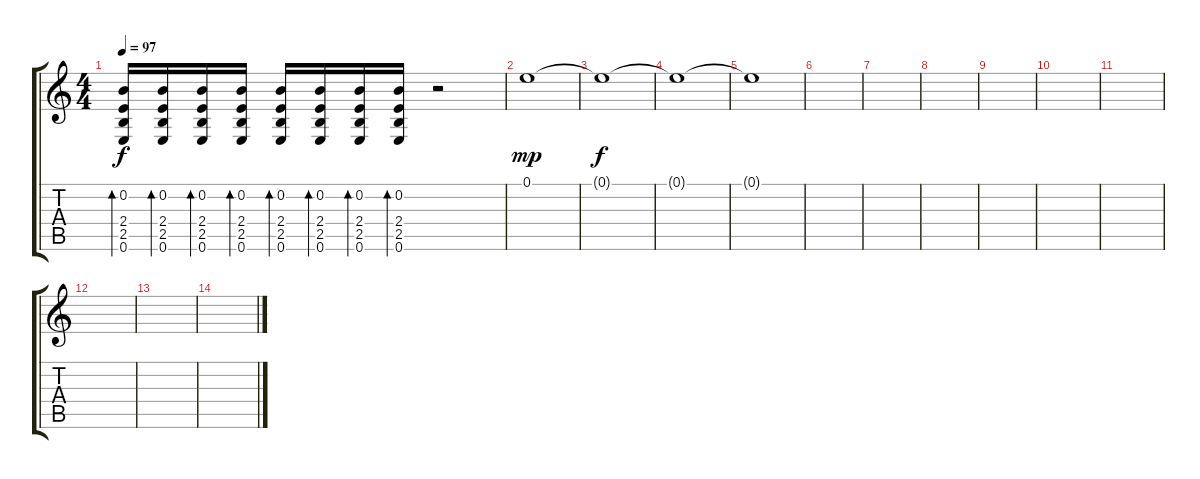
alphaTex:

\track "" {instrument electricguitarclean}
\staff {score tabs}
\tuning (E4 B3 G3 D3 A2 E2) {hide}
\ts (4 4)
\tempo 97
\clef g2
\ks c
(0.2 2.4 2.5 0.6).16{bd 30 dy f} (0.2 2.4 2.5 0.6).16{bd 30} (0.2 2.4 2.5 0.6).16{bd 30} (0.2 2.4 2.5 0.6).16{bd 30} (0.2 2.4 2.5 0.6).16{bd 30} (0.2 2.4 2.5 0.6).16{bd 30} (0.2 2.4 2.5 0.6).16{bd 30} (0.2 2.4 2.5 0.6).16{bd 30} r.2 |
\section ("" "")
0.1.1{dy mp} |
0.1{t}.1{dy f} |
0.1{t}.1 |
0.1{t}.1 |
\section ("" "")
|
|
|
|
\section ("" "")
|
|
|
|
\section ("" "")
